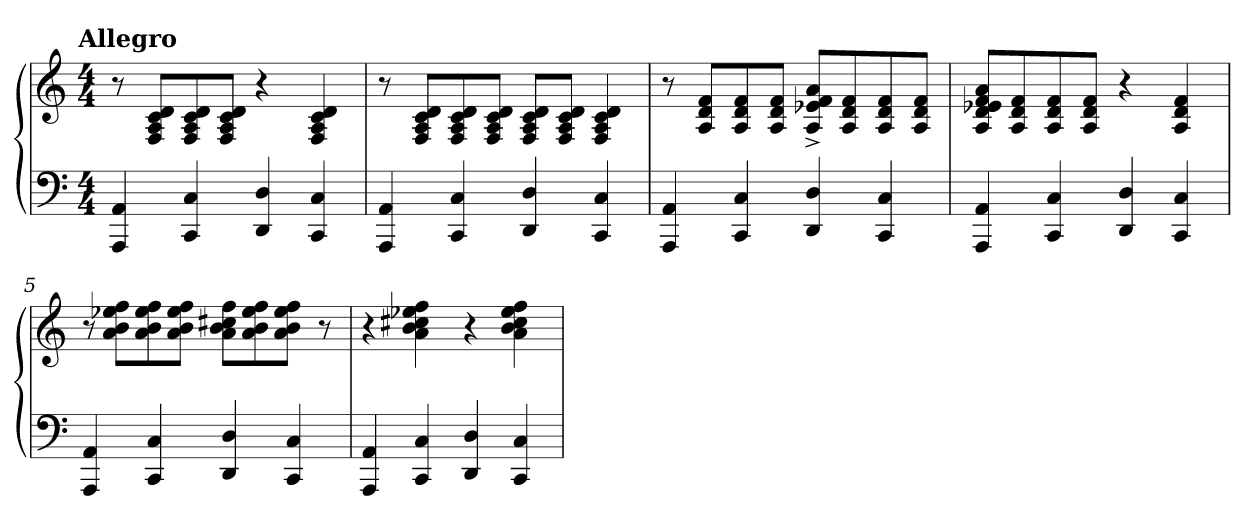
**kern	**kern
*part1	*part1
*staff2	*staff1
*clefF4	*clefG2
*k[]	*k[]
!!LO:TX:omd:t=Allegro
*M4/4	*M4/4
*MM144	*MM144
=1	=1
4AAA/ 4AA/	8r
.	8F/ 8A/ 8c/ 8d/L
4CC/ 4C/	8F/ 8A/ 8c/ 8d/
.	8F/ 8A/ 8c/ 8d/J
4DD/ 4D/	4r
4CC/ 4C/	4F/ 4A/ 4c/ 4d/
=2	=2
4AAA/ 4AA/	8r
.	8F/ 8A/ 8c/ 8d/L
4CC/ 4C/	8F/ 8A/ 8c/ 8d/
.	8F/ 8A/ 8c/ 8d/J
4DD/ 4D/	8F/ 8A/ 8c/ 8d/L
.	8F/ 8A/ 8c/ 8d/J
4CC/ 4C/	4F/ 4A/ 4c/ 4d/
=3	=3
4AAA/ 4AA/	8r
.	8A/ 8d/ 8f/L
4CC/ 4C/	8A/ 8d/ 8f/
.	8A/ 8d/ 8f/J
4DD/ 4D/	8A^/ 8e-X^/ 8f^/ 8a^/L
.	8A/ 8d/ 8f/
4CC/ 4C/	8A/ 8d/ 8f/
.	8A/ 8d/ 8f/J
=4	=4
4AAA/ 4AA/	8A/ 8d/ 8e-X/ 8f/ 8a/L
.	8A/ 8d/ 8f/
4CC/ 4C/	8A/ 8d/ 8f/
.	8A/ 8d/ 8f/J
4DD/ 4D/	4r
4CC/ 4C/	4A/ 4d/ 4f/
!!LO:LB:g=z
=5	=5
4AAA/ 4AA/	8r
.	8a\ 8b\ 8ee-X\ 8ff\L
4CC/ 4C/	8a\ 8b\ 8ee-\ 8ff\
.	8a\ 8b\ 8ee-\ 8ff\J
4DD/ 4D/	8a\ 8b\ 8cc#X\ 8ff\L
.	8a\ 8b\ 8ee-\ 8ff\
4CC/ 4C/	8a\ 8b\ 8ee-\ 8ff\J
.	8r
=6	=6
4AAA/ 4AA/	4r
4CC/ 4C/	4a\ 4b\ 4cc#X\ 4ee-X\ 4ff\
4DD/ 4D/	4r
4CC/ 4C/	4a\ 4b\ 4cc#\ 4ee-\ 4ff\
=	=
*-	*-
